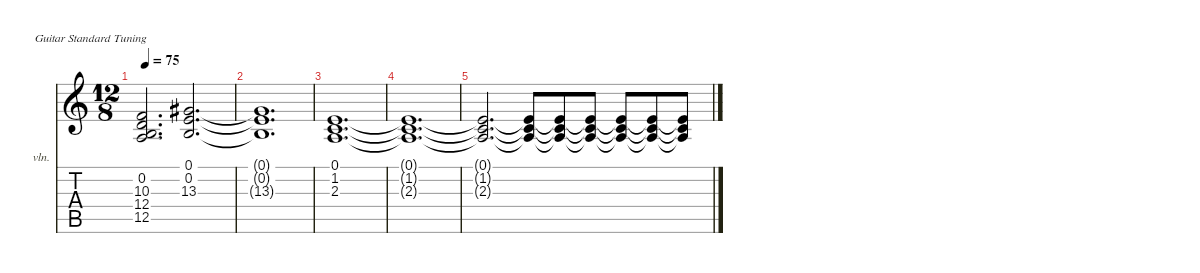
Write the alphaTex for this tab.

\defaultSystemsLayout 4
\hideDynamics
\bracketExtendMode nobrackets
\firstSystemTrackNameOrientation horizontal
\otherSystemsTrackNameOrientation horizontal
\track ("Keyboard 1" "vln.") {instrument stringensemble1}
\staff {score tabs}
\tuning (E4 B3 G3 D3 A2 E2)
\ts (12 8)
\tempo 75
\clef g2
\ks c
(0.2 10.3 12.4 12.5).2{d dy p beam Up} (0.1 0.2 13.3{acc #}).2{d beam Up} |
(0.1{t} 0.2{t} 13.3{t acc #}).1{d dy f beam Up} |
(0.1 1.2 2.3).1{d dy p beam Up} |
(0.1{t} 1.2{t} 2.3{t}).1{d dy f beam Up} |
(0.1{t} 1.2{t} 2.3{t}).2{d beam Up} (0.1{t} 1.2{t} 2.3{t}).8{beam Up} (0.1{t} 1.2{t} 2.3{t}).8{beam Up} (0.1{t} 1.2{t} 2.3{t}).8{beam Up} (0.1{t} 1.2{t} 2.3{t}).8{beam Up} (0.1{t} 1.2{t} 2.3{t}).8{beam Up} (0.1{t} 1.2{t} 2.3{t}).8{beam Up}
